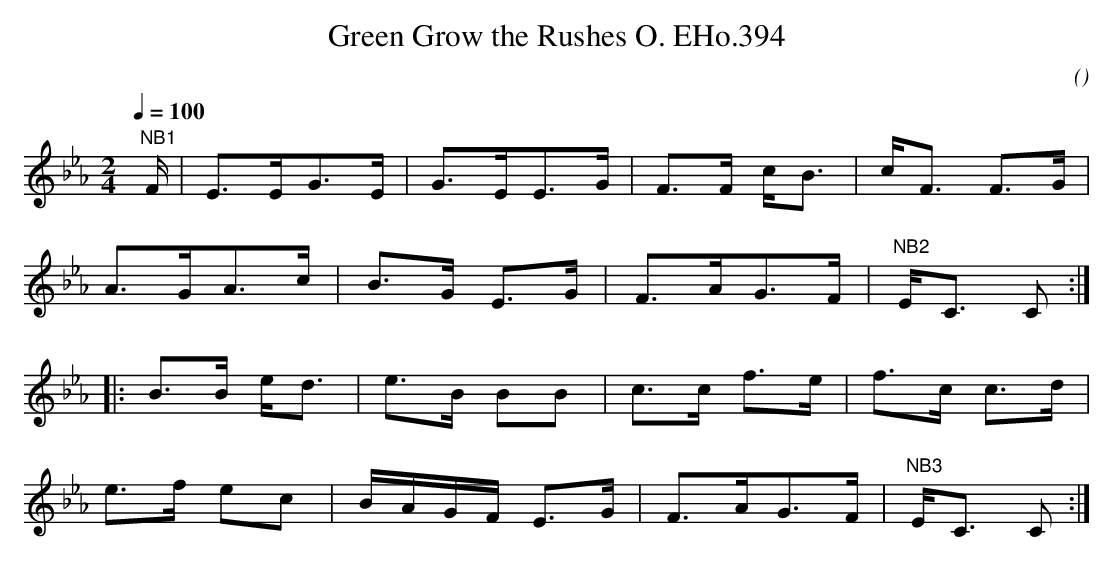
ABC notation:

X:1
T:Green Grow the Rushes O. EHo.394
M:2/4
L:1/8
Q:1/4=100
C:
O:
K:Eb
y"NB1" F/ |E>EG>E | G>EE>G | F>F c<B | c<F F>G |
A>GA>c | B>G E>G | F>AG>F | "NB2"E<C C :|
|: B>B e<d | e>B BB | c>c f>e | f>c c>d |
e>f ec | B/A/G/F/ E>G | F>AG>F | "NB3"E<C C :|
